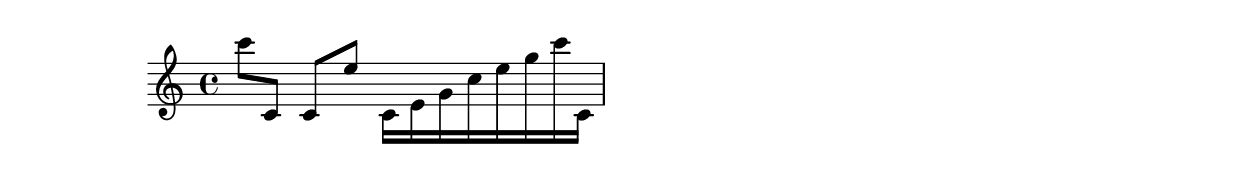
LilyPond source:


\version "2.3.17"

\header{ texidoc="A knee is made automatically when a horizontal
beam fits in a gap between note heads that is larger than a predefined
threshold.
"
}

\score {
  \context Staff \relative c''{ 
     c'8[ c,,]  c8[ e']
     c,16[ e g c e g c c,,] 
  }
  \paper{
      raggedright = ##t 
  }
}
